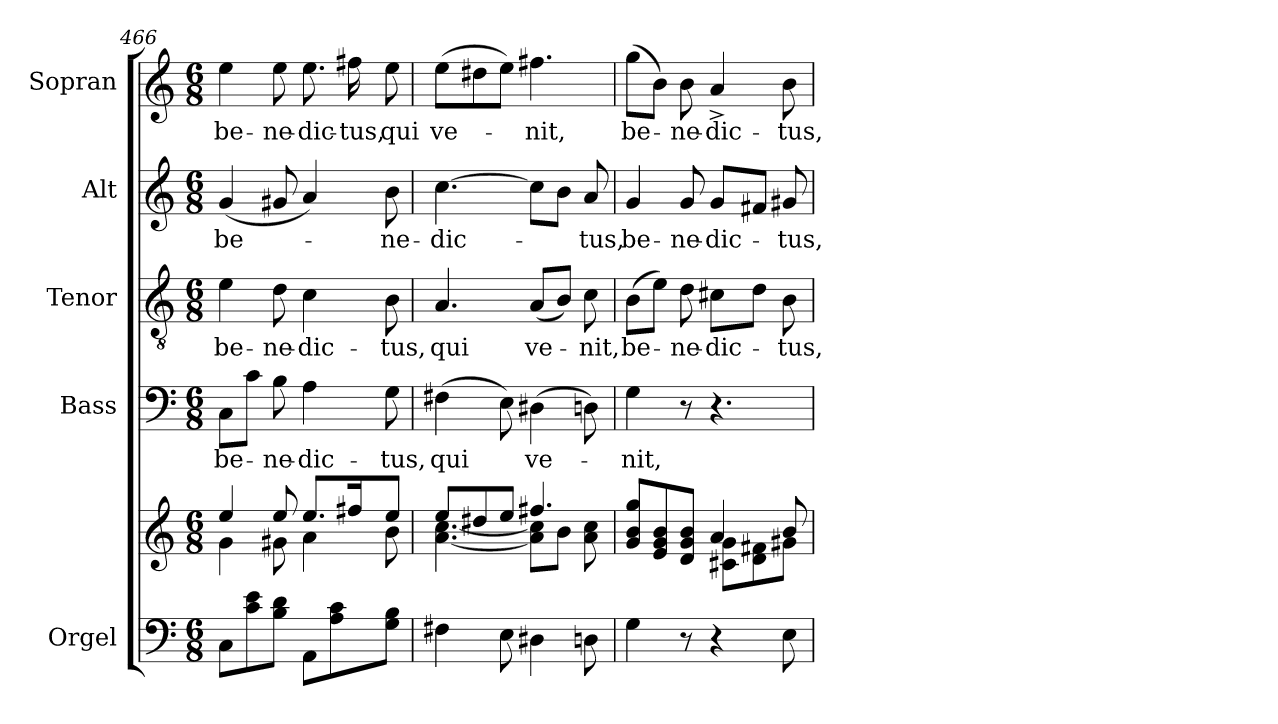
**kern	**kern	**kern	**text	**kern	**text	**kern	**text	**kern	**text
*part5	*part5	*part4	*part4	*part3	*part3	*part2	*part2	*part1	*part1
*staff6	*staff5	*staff4	*staff4	*staff3	*staff3	*staff2	*staff2	*staff1	*staff1
*I"Orgel	*	*I"Bass	*	*I"Tenor	*	*I"Alt	*	*I"Sopran	*
*I'Org.	*	*I'B	*	*I'T	*	*I'A	*	*I'S	*
*clefF4	*clefG2	*clefF4	*	*clefGv2	*	*clefG2	*	*clefG2	*
*k[]	*k[]	*k[]	*	*k[]	*	*k[]	*	*k[]	*
*C:	*C:	*C:	*	*C:	*	*C:	*	*C:	*
*M6/8	*M6/8	*M6/8	*	*M6/8	*	*M6/8	*	*M6/8	*
=466	=466	=466	=466	=466	=466	=466	=466	=466	=466
*	*^	*	*	*	*	*	*	*	*
!	!	!	!	!LO:LY:b	!	!LO:LY:b	!	!LO:LY:b	!	!LO:LY:b
8C\L	4ee/	4g\	8C\L	be-	4e\	be-	(<4g/	be-	4ee\	be-
8c\ 8e\	.	.	8c\J	.	.	.	.	.	.	.
!	!	!	!	!LO:LY:b	!	!LO:LY:b	!	!	!	!LO:LY:b
8B\ 8d\J	8ee/	8g#X\	8B\	-ne-	8d\	-ne-	8g#X/	.	8ee\	-ne-
!	!	!	!	!LO:LY:b	!	!LO:LY:b	!	!	!	!LO:LY:b
8AA\L	8.ee/L	4a\	4A\	-dic-	4c\	-dic-	4a/)	.	8.ee\	-dic-
8A\ 8c\	.	.	.	.	.	.	.	.	.	.
!	!	!	!	!	!	!	!	!	!	!LO:LY:b
.	16ff#X/k	.	.	.	.	.	.	.	16ff#X\	-tus,
!	!	!	!	!LO:LY:b	!	!LO:LY:b	!	!LO:LY:b	!	!LO:LY:b
8G\ 8B\J	8ee/J	8b\	8G\	-tus,	8B\	-tus,	8b\	-ne-	8ee\	qui
=467	=467	=467	=467	=467	=467	=467	=467	=467	=467	=467
!	!	!	!	!LO:LY:b	!	!LO:LY:b	!	!LO:LY:b	!	!LO:LY:b
4F#X\	8ee/L	[<4.a\ [<4.cc\	(>4F#X\	qui	4.A/	qui	[4.cc\	-dic-	(>8ee\L	ve-
.	8dd#X/	.	.	.	.	.	.	.	8dd#X\	.
8E\	8ee/J	.	8E\)	.	.	.	.	.	8ee\J)	.
!	!	!	!	!LO:LY:b	!	!LO:LY:b	!	!	!	!LO:LY:b
4D#X\	4.ff#X/	8a\] 8cc\]L	(>4D#X\	ve-	(<8A/L	ve-	8cc\L]	.	4.ff#X\	-nit,
.	.	8b\J	.	.	8B/J)	.	8b\J	.	.	.
!	!	!	!	!	!	!LO:LY:b	!	!LO:LY:b	!	!
8Dn\	.	8a\ 8cc\	8Dn\)	.	8c\	-nit,	8a/	-tus,	.	.
=468	=468	=468	=468	=468	=468	=468	=468	=468	=468	=468
!	!	!	!	!LO:LY:b	!	!LO:LY:b	!	!LO:LY:b	!	!LO:LY:b
4G\	8g/ 8b/ 8gg/L	4.ryy	4G\	-nit,	(>8B\L	be-	4g/	be-	(>8gg\L	be-
.	8e/ 8g/ 8b/	.	.	.	8e\J)	.	.	.	8b\J)	.
!	!	!	!	!	!	!LO:LY:b	!	!LO:LY:b	!	!LO:LY:b
8r	8d/ 8g/ 8b/J	.	8r	.	8d\	-ne-	8g/	-ne-	8b\	-ne-
!	!	!	!	!	!	!LO:LY:b	!	!LO:LY:b	!	!LO:LY:b
4r	4a/	8c#X\ 8g\L	4.r	.	8c#X\L	-dic-	8g/L	-dic-	4a^>/	-dic-
.	.	8d\ 8f#X\	.	.	8d\J	.	8f#X/J	.	.	.
!	!	!	!	!	!	!LO:LY:b	!	!LO:LY:b	!	!LO:LY:b
8E\	8b/	8g#X\J	.	.	8B\	-tus,	8g#X/	-tus,	8b\	-tus,
*	*v	*v	*	*	*	*	*	*	*	*
=	=	=	=	=	=	=	=	=	=
*-	*-	*-	*-	*-	*-	*-	*-	*-	*-
